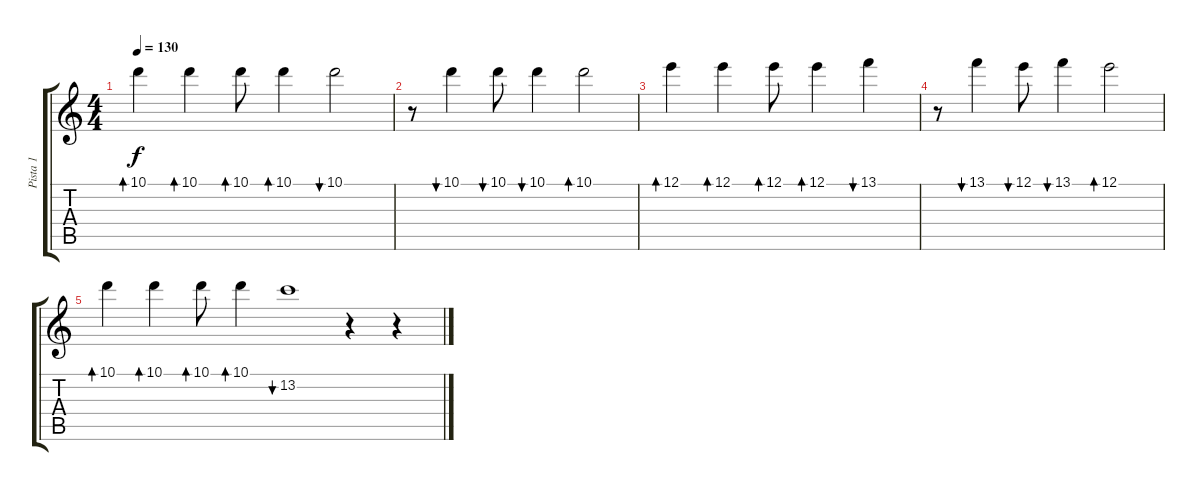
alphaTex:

\track ("Pista 1" "Pista 1") {instrument electricguitarclean}
\staff {score tabs}
\tuning (E4 B3 G3 D3 A2 E2) {hide}
\ts (4 4)
\tempo 130
\clef g2
\ks c
10.1.4{bd 60 dy f} 10.1.4{bd 60} 10.1.8{bd 60} 10.1.4{bd 60} 10.1.2{bu 60} |
r.8 10.1.4{bu 60} 10.1.8{bu 60} 10.1.4{bu 60} 10.1.2{bd 60} |
12.1.4{bd 60} 12.1.4{bd 60} 12.1.8{bd 60} 12.1.4{bd 60} 13.1.4{bu 60} |
r.8 13.1.4{bu 60} 12.1.8{bu 60} 13.1.4{bu 60} 12.1.2{bd 60} |
10.1.4{bd 60} 10.1.4{bd 60} 10.1.8{bd 60} 10.1.4{bd 60} 13.2.1{bu 60} r.4 r.4
